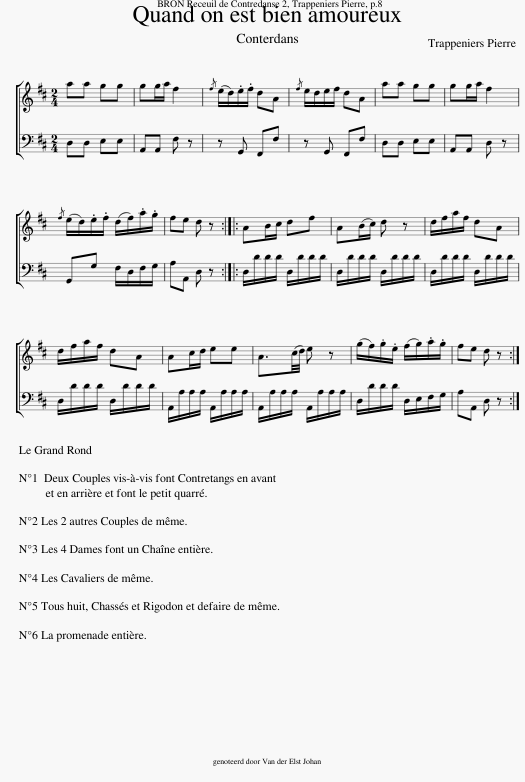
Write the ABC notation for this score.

X:1
%%score [ 1 2 ]
L:1/8
M:2/4
I:linebreak $
K:D
V:1 treble
V:2 bass
V:1
 aa gg | gg/a/ f2 |{/f} (e/d/).e/.f/ dA |{/f} e/d/e/f/ dA | aa gg | %5
 gg/a/ f2 |${/f} (e/d/).e/.f/ (d/f/).a/.g/ | fe d z :: AB/c/ df | A(B/c/) d z | %10
 d/f/a/f/ dA |$ d/f/a/f/ dA | Ac/d/ ee | A3/2(c/4d/4) e z | (g/f/).g/.e/ (f/g/).a/.g/ | %15
 fe d z :| %16
V:2
 D,D, E,E, | A,,A,, F, z | z G,, F,,F, | z G,, F,,F, | D,D, E,E, | %5
 A,,A,, D, z |$ G,,G, F,/D,/F,/G,/ | A,A,, D, z :: D,/D/D/D/ D,/D/D/D/ | D,/D/D/D/ D,/D/D/D/ | %10
 D,/D/D/D/ D,/D/D/D/ |$ D,/D/D/D/ D,/D/D/D/ | A,,/A,/A,/A,/ A,,/A,/A,/A,/ | A,,/A,/A,/A,/ A,,/A,/A,/A,/ | D,/D/D/D/ D,/E,/F,/G,/ | %15
 A,A,, D, z :| %16
